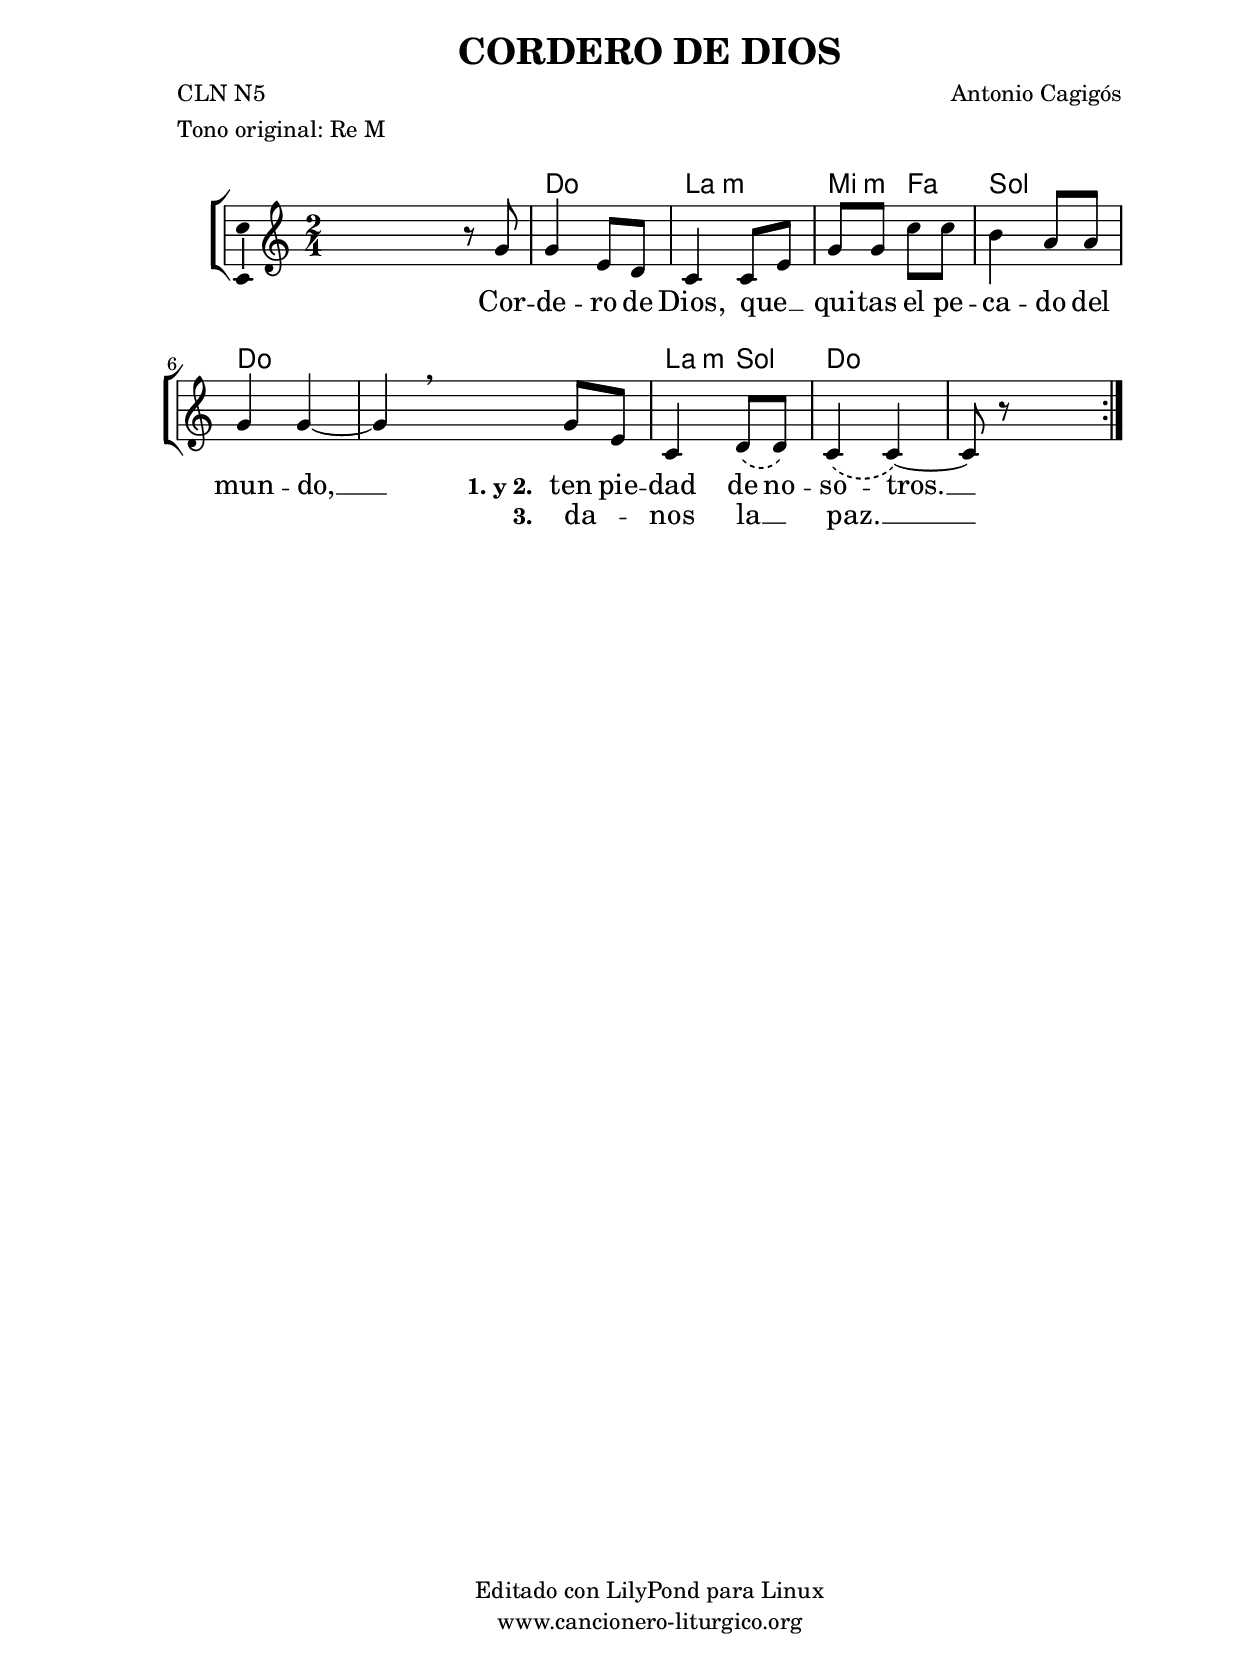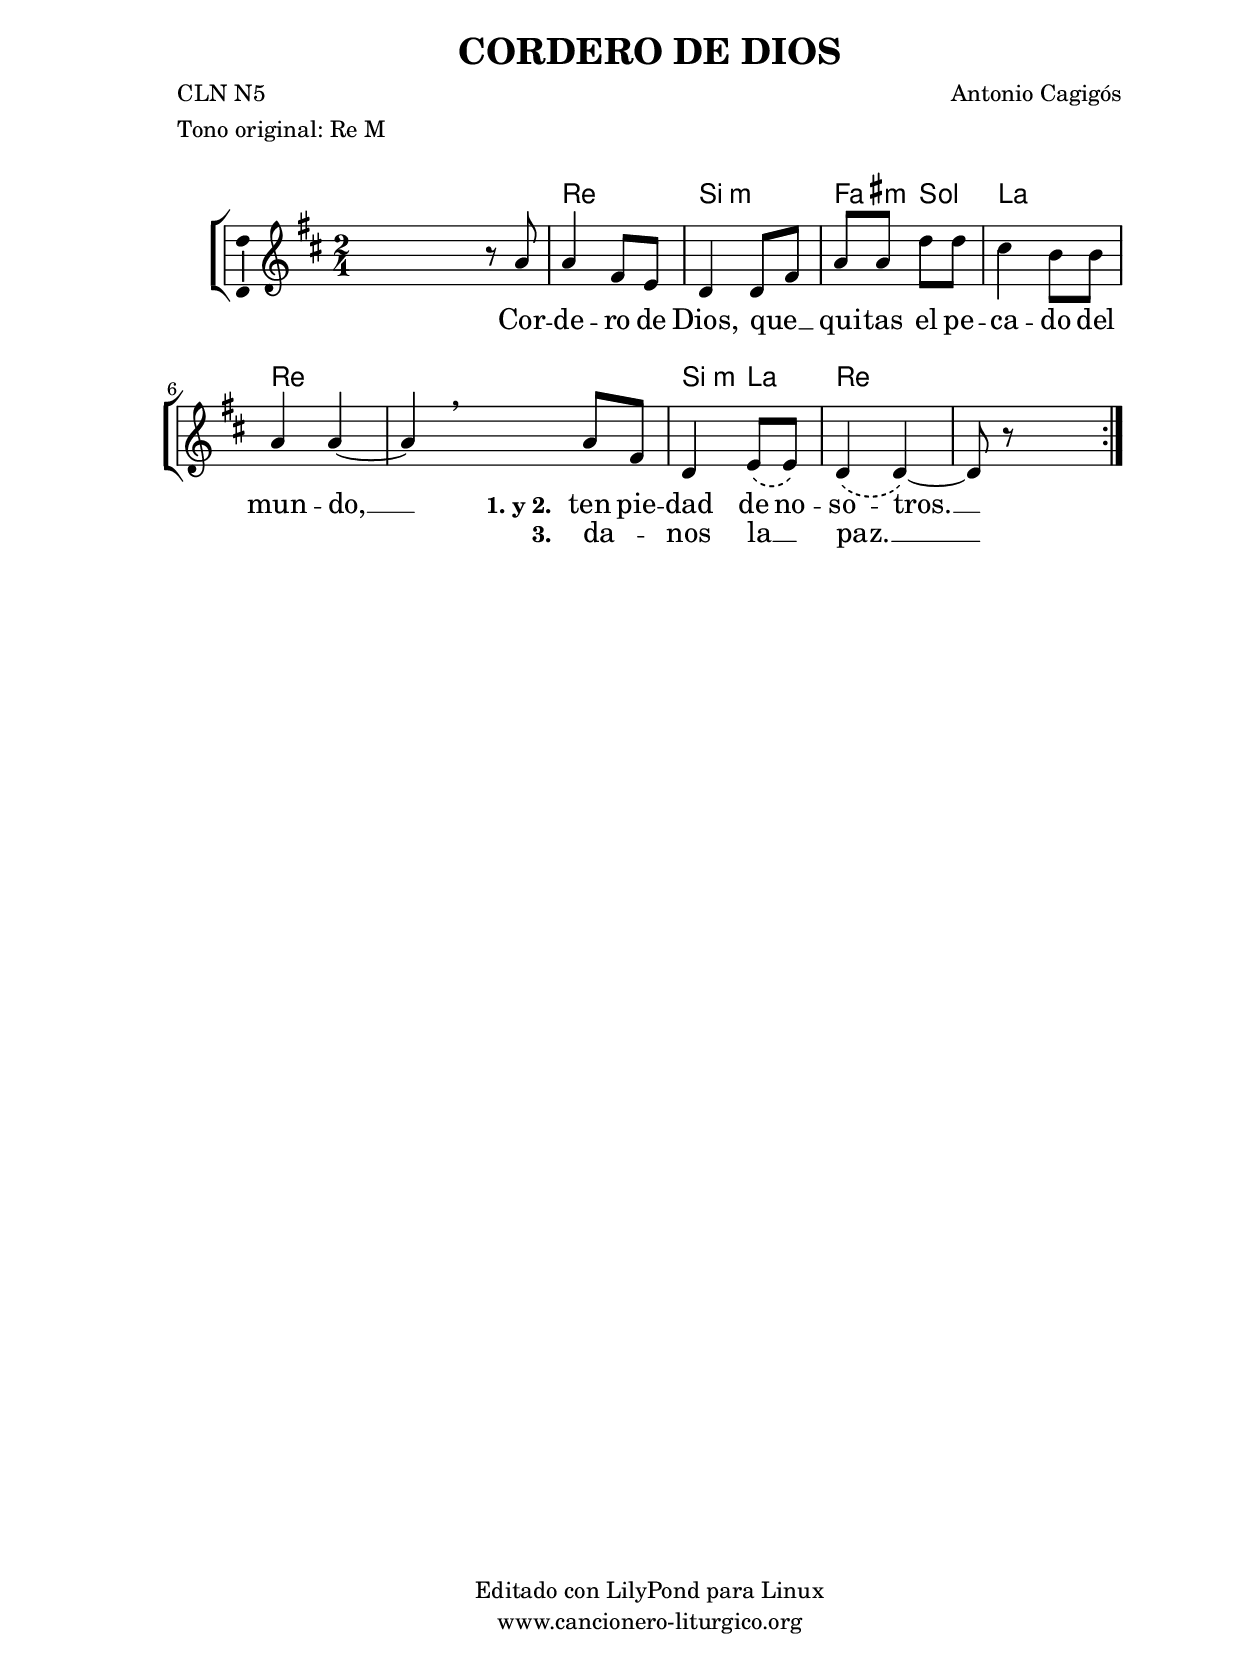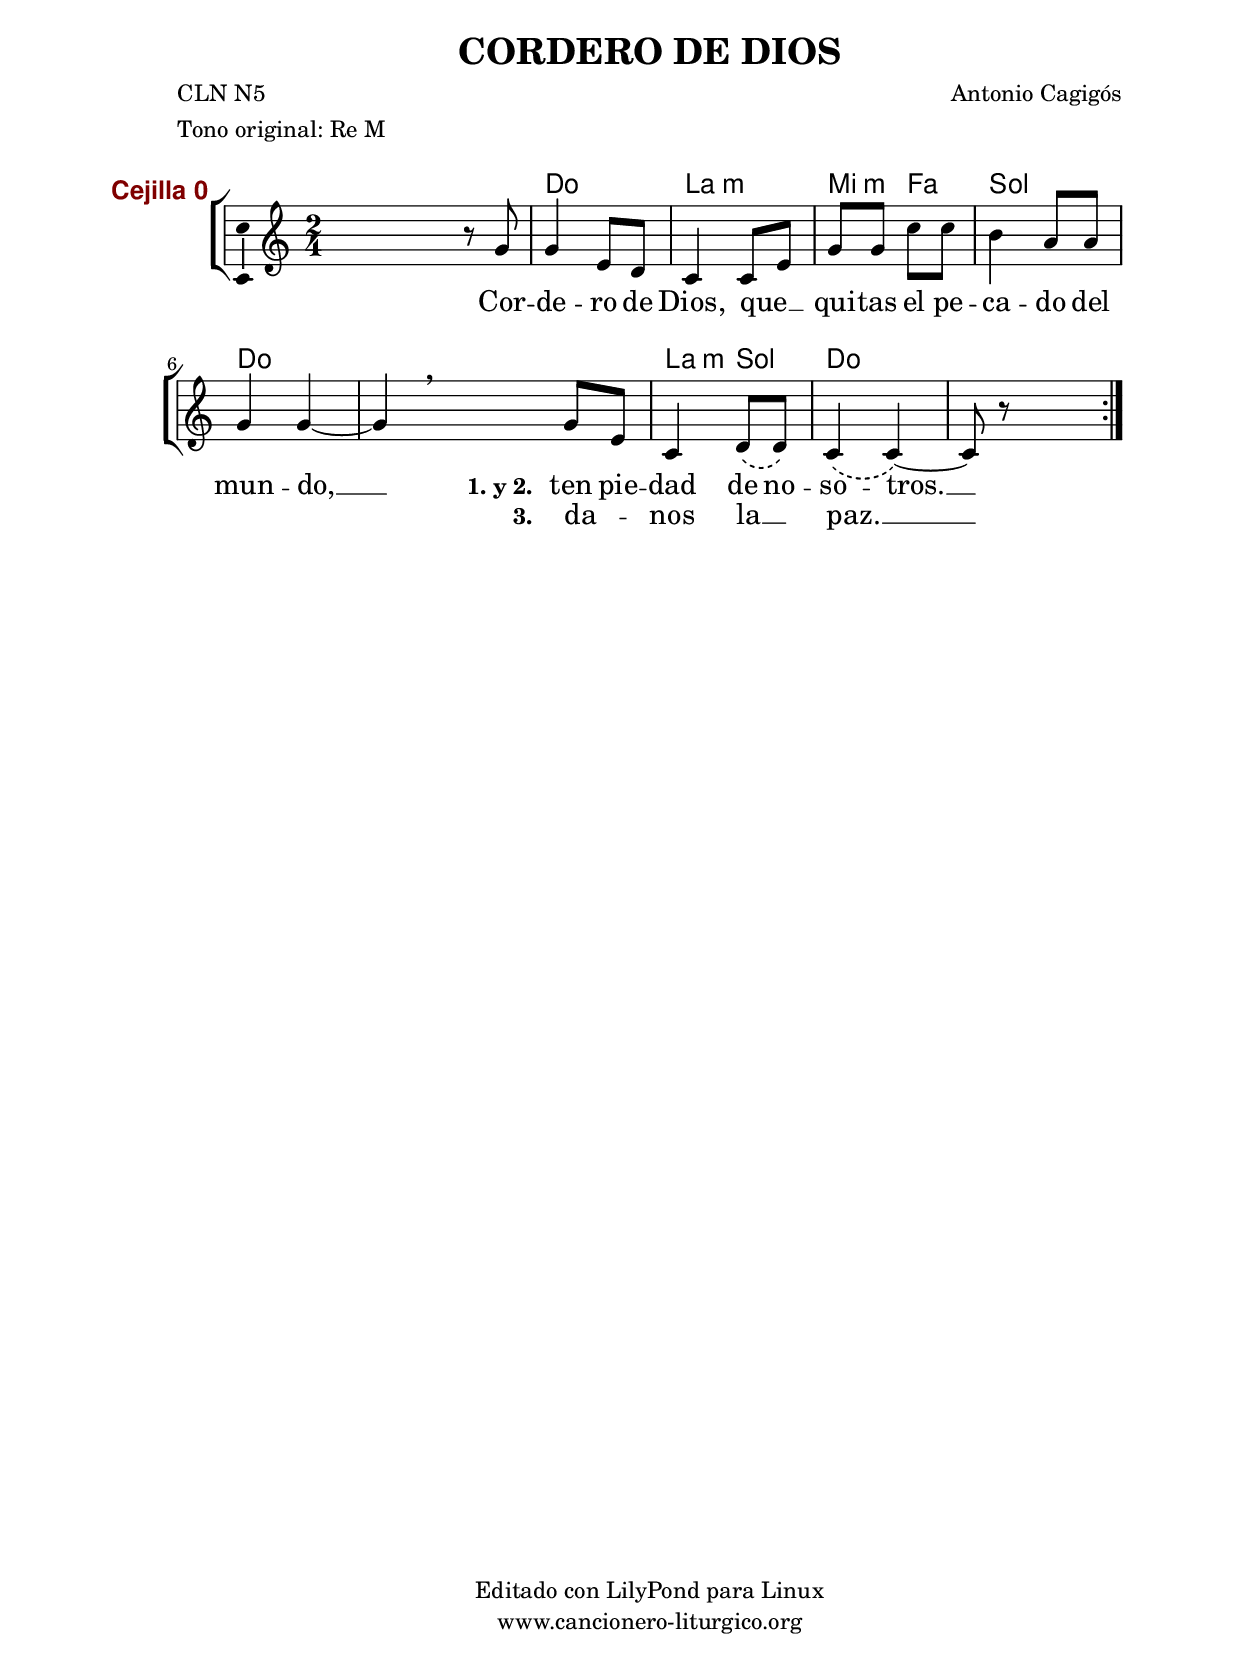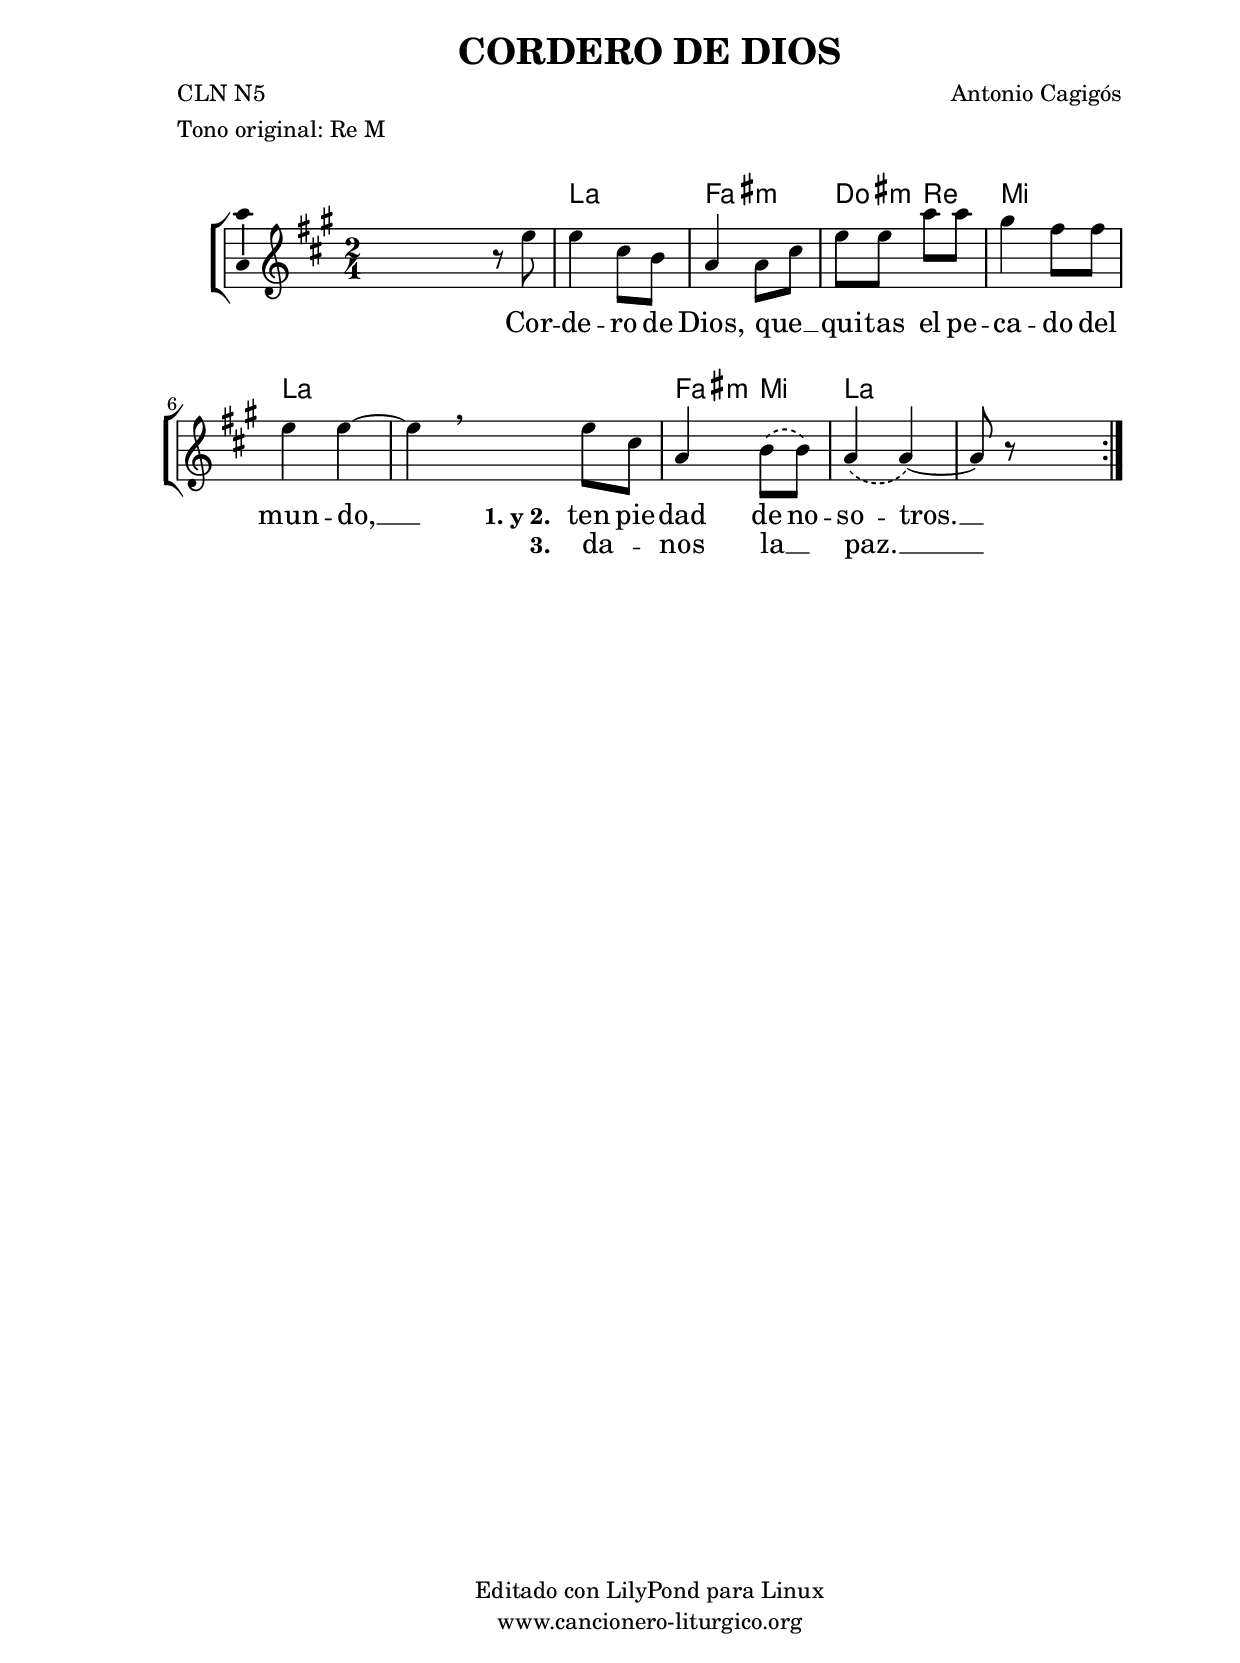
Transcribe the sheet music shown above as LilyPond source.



%versión de lilypond para la que se ha escrito esta partitura:
\version "2.16.0"

	%Tamaño papel
	#(set-default-paper-size "a4")
	%Tamaño partitura
	#(set-global-staff-size 20)
	%No responde al pulsar sobre una nota
	#(ly:set-option 'point-and-click #f)

%parámetros del encabezamiento:
\header {
	title = "CORDERO DE DIOS"
	subtitle = ""
	composer = "Antonio Cagigós"
	poet = "CLN N5"
	meter = "Tono original: Re M"
	arranger = ""
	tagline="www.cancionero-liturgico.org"
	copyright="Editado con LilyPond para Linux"
	tiempo = ""
	usos = "Agnus"
	letra = ""
	}

%parámetros asociados al papel:
\paper  {
	oddHeaderMarkup = \markup {\fill-line { \on-the-fly #not-first-page \fromproperty #'header:title \on-the-fly #not-first-page \fromproperty #'header:composer }}
	evenHeaderMarkup = \markup {\fill-line { \fromproperty #'header:composer \fromproperty #'header:title }}
	#(set-paper-size "a4")
	print-page-number = ##f
	first-page-number = 1
	print-first-page-number = ##f
%	head-separation = 3.0 \cm
	top-margin = 2.0 \cm
	bottom-margin = 0.5\cm
%%%	bottom-margin = -2.0\cm
	left-margin = 3.0 \cm
	line-width = 16.0 \cm 
	indent = 8\mm
	interscoreline = 2.\mm
	between-system-space = 15\mm
%	para que las partituras no llenen la hoja:
	ragged-bottom = ##t
%	idem para la última hoja:
	ragged-last-bottom = ##f
%	para que las partituras llenen el ancho del papel:
	ragged-last = ##f
	after-title-space = 2.5 \cm
%page-count=1
%system-count=8

	%Flexible Vertical Spacing
%	markup-markup-spacing =
%	#'((basic-distance . 15) (minimum-distance . 15) (padding . 3))
	markup-system-spacing =
	#'((basic-distance . 15) (minimum-distance . 15) (padding . 3))
	system-system-spacing =
	#'((basic-distance . 15) (minimum-distance . 15) (padding . 3))
	score-system-spacing =
	#'((basic-distance . 15) (minimum-distance . 15) (padding . 5))
%	top-system-spacing = % header
%	#'((basic-distance . 8) (minimum-distance . 0) (padding . 0))
%	top-markup-spacing =
%	#'((basic-distance . 20) (minimum-distance . 20) (padding . 0))
	last-bottom-spacing = % footer
	#'((basic-distance . 5) (minimum-distance . 5) (padding . 0))
%	score-markup-spacing =
%	#'((basic-distance . 16) (minimum-distance . 13) (padding . 0))

	}


%parámetros que afectan a toda la partitura:
global =  {
	%clave de sol (G):
	\clef G
	%armadura:
	\transpose d c
	\key d \major
	\tempo 4=100
	\set Score.tempoHideNote = ##t
	}


acordes = {
	\italianChords
	\chordmode {
	\transpose d c
{

s2
d2 b:m fis4:m g a2 d s s b4:m a4 d s 


	}
	}
}

melodia = 
\transpose d c
{
	\relative c''{
	\time 2/4
%%%\set Score.timing = ##f

\phrasingSlurDashed

s4 r8 a8
a4 fis8 e
d4 d8 fis
a8 a d d
cis4 b8 b
\break
a4 a~
a4 \breathe s4 \once \override Staff.BarLine  #'stencil = ##f s4 a8 fis
d4 e8 \(e\)
d4\( d\)~
d8 r8 s4

	\bar ":|"
	}
	}


texto = \lyricmode {
Cor -- de -- ro de Dios,
que __ _ qui -- tas el pe -- ca -- do del mun -- do, __
\set stanza =#"1. y 2. " ten pie -- dad de no -- so -- tros. __

	}

textodos = \lyricmode {
\skip 1 \skip 1 \skip 1 \skip 1
\skip 1 \skip 1 \skip 1 \skip 1
\skip 1 \skip 1 \skip 1 \skip 1
\skip 1 \skip 1 \skip 1 \skip 1
ten pie -- dad de no -- so -- tros. __
	}

textotres = \lyricmode {
\skip 1 \skip 1 \skip 1 \skip 1
\skip 1 \skip 1 \skip 1 \skip 1
\skip 1 \skip 1 \skip 1 \skip 1
\skip 1 \skip 1 \skip 1 \skip 1
\set stanza =#"3. " da -- _ nos la __ _ paz. __ _
	}


acordesStaff = \context ChordNames = acordesStaff <<
	\set chordChanges = ##f
	\acordes
	>>


%%%%%%%%%%%%%%%%%%%%%%%%%%%%%%%%%%% CEJILLA %%%%%%%%%%%%%%%%%%%%%%%%%%%%%%%%%%%
acordescejilla = {
%%%	\override ChordNames.ChordName #'font-size = #-1
%%%	\override ChordNames.ChordName #'font-series = #'bold
	\transpose c c {
		\acordes
		}
	}

acordescejillaStaff = \context ChordNames = acordescejillaStaff <<
	\set Staff.instrumentName = \markup \with-color #darkred \larger \bold \sans "Cejilla 0"
	\set chordChanges = ##t
	\acordescejilla
	>>
%%%%%%%%%%%%%%%%%%%%%%%%%%%%%%%%%%% CEJILLA %%%%%%%%%%%%%%%%%%%%%%%%%%%%%%%%%%%


vozStaff = \context Voice = vozStaff
\with {\consists "Ambitus_engraver"}
<<
%	\set Staff.instrumentName = ""
%	\set Staff.shortInstrumentName = ""
%	\set Staff.midiInstrument = #"clarinet"
%	\set Staff.midiInstrument = #"cello"
%	\set Staff.midiInstrument = #"flute"
	\set Staff.midiInstrument = #"electric guitar (jazz)"
%	\set Staff.midiInstrument = #"english horn"
%	\set Staff.midiInstrument = #"violin"
%	\set Staff.midiInstrument = #"glockenspiel"
	\set Staff.midiMinimumVolume = #0.7
	\set Staff.midiMaximumVolume = #0.9
	\global
	\melodia
	>>

textoStaff = \context Lyrics = textoStaff <<
	\lyricsto vozStaff \texto
	>>

textodosStaff = \context Lyrics = textodosStaff <<
	\lyricsto vozStaff \textodos
	>>

textotresStaff = \context Lyrics = textotresStaff <<
	\lyricsto vozStaff \textotres
	>>


\book {
	\score {
		\context ChoirStaff {
			\override StaffGroup.SystemStartBracket #'collapse-height = #1
			\override Score.SystemStartBar #'collapse-height = #1
			<<
			\acordesStaff
			\vozStaff
			\textoStaff
%%%%%			\textodosStaff
			\textotresStaff
			>>
		}
		\layout {
	    		\context {
				\Lyrics
				\override LyricText #'font-size = #2
				}
	   		 \context {
				\Score
				\override StaffSymbol #'staff-space = #(magstep +3)
				}
			}
		}
	\score {
		\unfoldRepeats
		\context ChoirStaff {
			<<
			\acordesStaff
			\vozStaff
			>>
		}
		\midi {
	  		\context {
	  			\Score
				tempoWholesPerMinute = #(ly:make-moment 70 4)
				}
			}
		}
	}


%Partitura para guitarra
#(define output-suffix "G")
\book {
	\score {
		\context ChoirStaff {
			\override StaffGroup.SystemStartBracket #'collapse-height = #1
			\override Score.SystemStartBar #'collapse-height = #1
			<<
			\acordescejillaStaff
			\vozStaff
			\textoStaff
%%%%%			\textodosStaff
			\textotresStaff
			>>
		}
		\layout {
%%%%%%%%%%%%%%%%%%%%%%%%%%%%%%%%%%% CEJILLA %%%%%%%%%%%%%%%%%%%%%%%%%%%%%%%%%%%
			\context {
				\ChordNames \consists Instrument_name_engraver
				}
%%%%%%%%%%%%%%%%%%%%%%%%%%%%%%%%%%% CEJILLA %%%%%%%%%%%%%%%%%%%%%%%%%%%%%%%%%%%
	    		\context {
				\Lyrics
				\override LyricText #'font-size = #2
				}
	   		 \context {
				\Score
				\override StaffSymbol #'staff-space = #(magstep +3)
				}
			}
		}
	}


#(define output-suffix "C")
\book {
	\score {
		\context ChoirStaff {
			\override StaffGroup.SystemStartBracket #'collapse-height = #1
			\override Score.SystemStartBar #'collapse-height = #1
\transpose c d
			<<
			\acordesStaff
			\vozStaff
			\textoStaff
%%%%%			\textodosStaff
			\textotresStaff
			>>
		}
		\layout {
	    		\context {
				\Lyrics
				\override LyricText #'font-size = #2
				}
	   		 \context {
				\Score
				\override StaffSymbol #'staff-space = #(magstep +3)
				}
			}
		}
	}


#(define output-suffix "S")
\book {
	\score {
		\context ChoirStaff {
			\override StaffGroup.SystemStartBracket #'collapse-height = #1
			\override Score.SystemStartBar #'collapse-height = #1
\transpose c a
			<<
			\acordesStaff
			\vozStaff
			\textoStaff
%%%%%			\textodosStaff
			\textotresStaff
			>>
		}
		\layout {
	    		\context {
				\Lyrics
				\override LyricText #'font-size = #2
				}
	   		 \context {
				\Score
				\override StaffSymbol #'staff-space = #(magstep +3)
				}
			}
		}
	}


